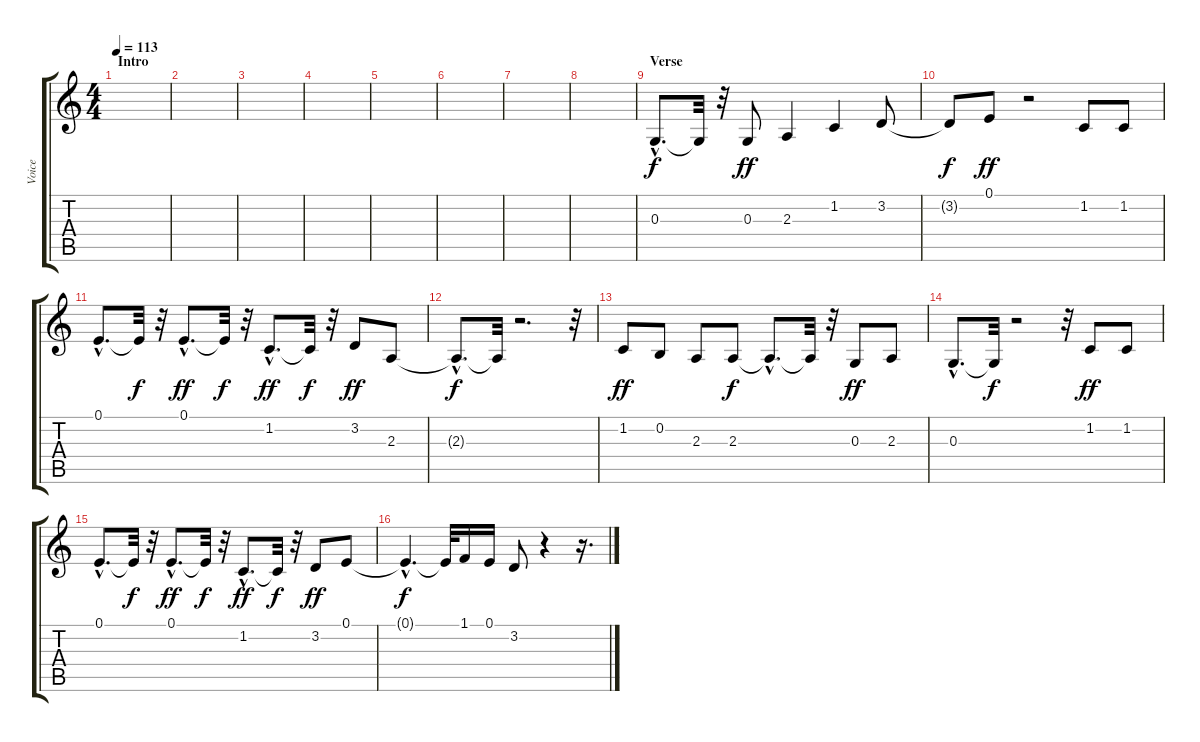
\track ("Voice" "Voice") {instrument lead6voice}
\staff {score tabs}
\tuning (E4 B3 G3 D3 A2 E2) {hide}
\ts (4 4)
\section ("" "Intro")
\tempo 113
\clef g2
\ks c
|
|
|
|
|
|
|
|
\section ("" "Verse")
0.3{hac}.8{d} 0.3{t}.32{dy f} r.32 0.3.8{dy ff} 2.3.4 1.2.4 3.2.8 |
3.2{t}.8{dy f} 0.1.8{dy ff} r.2 1.2.8 1.2.8 |
0.1{hac}.8{d} 0.1{t}.32{dy f} r.32 0.1{hac}.8{d dy ff} 0.1{t}.32{dy f} r.32 1.2{hac}.8{d dy ff} 1.2{t}.32{dy f} r.32 3.2.8{dy ff} 2.3.8 |
2.3{hac t}.8{d dy f} 2.3{t}.32 r.2{d} r.32 |
1.2.8{dy ff} 0.2.8 2.3.8 2.3.8{dy f} 2.3{hac t}.8{d} 2.3{t}.32 r.32 0.3.8{dy ff} 2.3.8 |
0.3{hac}.8{d} 0.3{t}.32{dy f} r.2 r.32 1.2.8{dy ff} 1.2.8 |
0.1{hac}.8{d} 0.1{t}.32{dy f} r.32 0.1{hac}.8{d dy ff} 0.1{t}.32{dy f} r.32 1.2{hac}.8{d dy ff} 1.2{t}.32{dy f} r.32 3.2.8{dy ff} 0.1.8 |
0.1{hac t}.4{d dy f} 0.1{t}.32 1.1.16 0.1.16 3.2.8 r.4 r.16{d}
